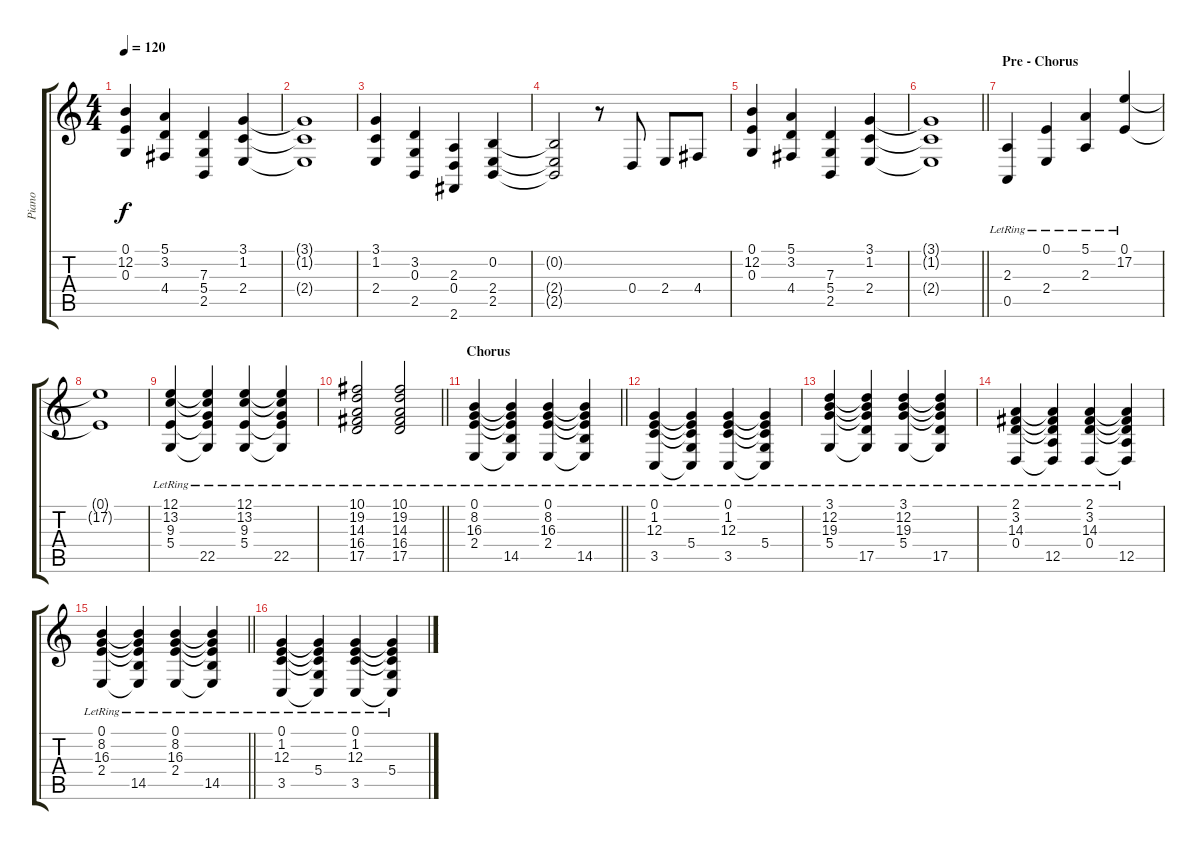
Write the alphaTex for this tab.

\track ("Piano" "Piano") {instrument acousticgrandpiano}
\staff {score tabs}
\tuning (E4 B3 G3 D3 A2 E2) {hide}
\ts (4 4)
\tempo 120
\clef g2
\ks c
(0.1 12.2 0.3).4{dy f} (5.1 3.2 4.4).4 (7.3 5.4 2.5).4 (3.1 1.2 2.4).4 |
(3.1{t} 1.2{t} 2.4{t}).1 |
(3.1 1.2 2.4).4 (3.2 0.3 2.5).4 (2.3 0.4 2.6).4 (0.2 2.4 2.5).4 |
(0.2{t} 2.4{t} 2.5{t}).2 r.8 0.4.8 2.4.8 4.4.8 |
(0.1 12.2 0.3).4 (5.1 3.2 4.4).4 (7.3 5.4 2.5).4 (3.1 1.2 2.4).4 |
\barLineRight lightlight
(3.1{t} 1.2{t} 2.4{t}).1 |
\section ("" "Pre - Chorus")
(2.3{lr} 0.5{lr}).4 (0.1{lr} 2.4{lr}).4 (5.1{lr} 2.3{lr}).4 (0.1{lr} 17.2{lr}).4 |
(0.1{t} 17.2{t}).1 |
(12.1{lr} 13.2{lr} 9.3{lr} 5.4{lr}).4 (12.1{t} 13.2{t} 9.3{t} 5.4{t} 22.5{lr}).4 (12.1{lr} 13.2{lr} 9.3{lr} 5.4{lr}).4 (12.1{t} 13.2{t} 9.3{t} 5.4{t} 22.5{lr}).4 |
\barLineRight lightlight
(10.1{lr} 19.2{lr} 14.3{lr} 16.4{lr} 17.5{lr}).2 (10.1{lr} 19.2{lr} 14.3{lr} 16.4{lr} 17.5{lr}).2 |
\section ("" "Chorus")
\barLineRight lightlight
(0.1{lr} 8.2{lr} 16.3{lr} 2.4{lr}).4 (0.1{t} 8.2{t} 16.3{t} 2.4{t} 14.5{lr}).4 (0.1{lr} 8.2{lr} 16.3{lr} 2.4{lr}).4 (0.1{t} 8.2{t} 16.3{t} 2.4{t} 14.5{lr}).4 |
(0.1{lr} 1.2{lr} 12.3{lr} 3.5{lr}).4 (0.1{t} 1.2{t} 12.3{t} 5.4{lr} 3.5{t}).4 (0.1{lr} 1.2{lr} 12.3{lr} 3.5{lr}).4 (0.1{t} 1.2{t} 12.3{t} 5.4{lr} 3.5{t}).4 |
(3.1{lr} 12.2{lr} 19.3{lr} 5.4{lr}).4 (3.1{t} 12.2{t} 19.3{t} 5.4{t} 17.5{lr}).4 (3.1{lr} 12.2{lr} 19.3{lr} 5.4{lr}).4 (3.1{t} 12.2{t} 19.3{t} 5.4{t} 17.5{lr}).4 |
(2.1{lr} 3.2{lr} 14.3{lr} 0.4{lr}).4 (2.1{t} 3.2{t} 14.3{t} 0.4{t} 12.5{lr}).4 (2.1{lr} 3.2{lr} 14.3{lr} 0.4{lr}).4 (2.1{t} 3.2{t} 14.3{t} 0.4{t} 12.5{lr}).4 |
\barLineRight lightlight
(0.1{lr} 8.2{lr} 16.3{lr} 2.4{lr}).4 (0.1{t} 8.2{t} 16.3{t} 2.4{t} 14.5{lr}).4 (0.1{lr} 8.2{lr} 16.3{lr} 2.4{lr}).4 (0.1{t} 8.2{t} 16.3{t} 2.4{t} 14.5{lr}).4 |
(0.1{lr} 1.2{lr} 12.3{lr} 3.5{lr}).4 (0.1{t} 1.2{t} 12.3{t} 5.4{lr} 3.5{t}).4 (0.1{lr} 1.2{lr} 12.3{lr} 3.5{lr}).4 (0.1{t} 1.2{t} 12.3{t} 5.4{lr} 3.5{t}).4
